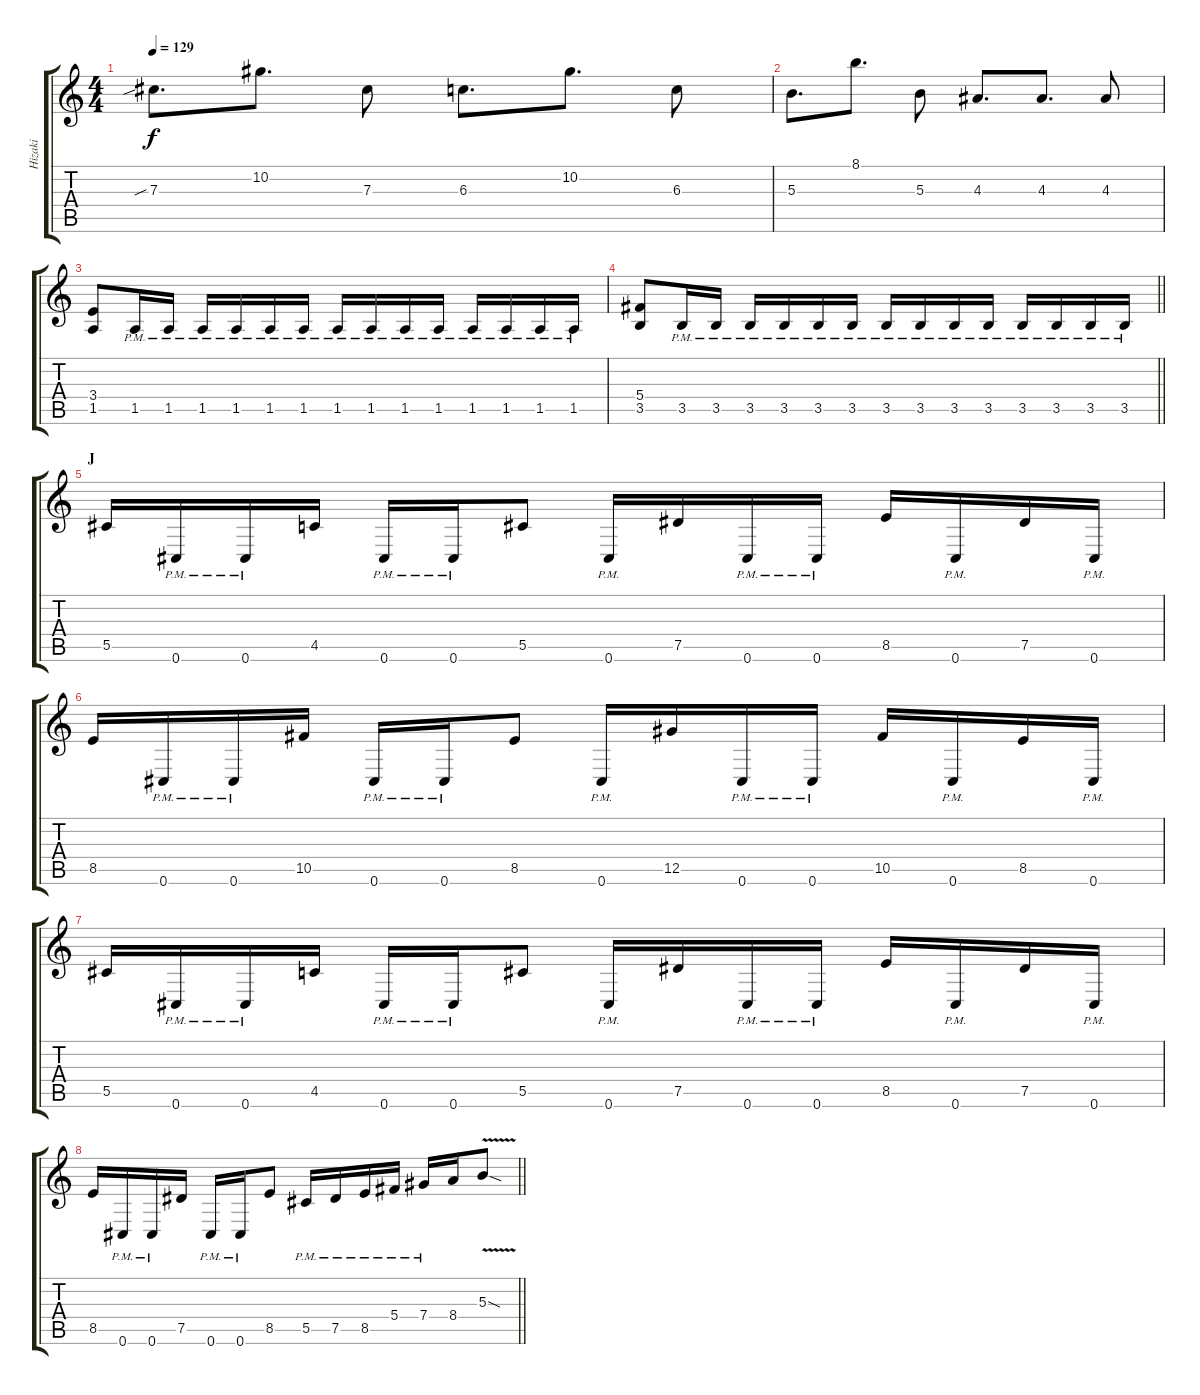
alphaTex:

\track ("Hizaki" "Hizaki") {instrument distortionguitar}
\staff {score tabs}
\tuning (Eb4 Bb3 Gb3 Db3 Ab2 Db2) {hide}
\ts (4 4)
\tempo 129
\clef g2
\ks c
7.3{sib}.8{d dy f} 10.2.8{d} 7.3.8 6.3.8{d} 10.2.8{d} 6.3.8 |
5.3.8{d} 8.1.8{d} 5.3.8 4.3.8{d} 4.3.8{d} 4.3.8 |
(3.4 1.5).8 1.5{pm}.16 1.5{pm}.16 1.5{pm}.16 1.5{pm}.16 1.5{pm}.16 1.5{pm}.16 1.5{pm}.16 1.5{pm}.16 1.5{pm}.16 1.5{pm}.16 1.5{pm}.16 1.5{pm}.16 1.5{pm}.16 1.5{pm}.16 |
\barLineRight lightlight
(5.4 3.5).8 3.5{pm}.16 3.5{pm}.16 3.5{pm}.16 3.5{pm}.16 3.5{pm}.16 3.5{pm}.16 3.5{pm}.16 3.5{pm}.16 3.5{pm}.16 3.5{pm}.16 3.5{pm}.16 3.5{pm}.16 3.5{pm}.16 3.5{pm}.16 |
\section ("" "J")
5.5.16 0.6{pm}.16 0.6{pm}.16 4.5.16 0.6{pm}.16 0.6{pm}.16 5.5.8 0.6{pm}.16 7.5.16 0.6{pm}.16 0.6{pm}.16 8.5.16 0.6{pm}.16 7.5.16 0.6{pm}.16 |
8.5.16 0.6{pm}.16 0.6{pm}.16 10.5.16 0.6{pm}.16 0.6{pm}.16 8.5.8 0.6{pm}.16 12.5.16 0.6{pm}.16 0.6{pm}.16 10.5.16 0.6{pm}.16 8.5.16 0.6{pm}.16 |
5.5.16 0.6{pm}.16 0.6{pm}.16 4.5.16 0.6{pm}.16 0.6{pm}.16 5.5.8 0.6{pm}.16 7.5.16 0.6{pm}.16 0.6{pm}.16 8.5.16 0.6{pm}.16 7.5.16 0.6{pm}.16 |
\barLineRight lightlight
8.5.16 0.6{pm}.16 0.6{pm}.16 7.5.16 0.6{pm}.16 0.6{pm}.16 8.5.8 5.5{pm}.16 7.5{pm}.16 8.5{pm}.16 5.4{pm}.16 7.4{pm}.16 8.4.16 5.3{v sod}.8
